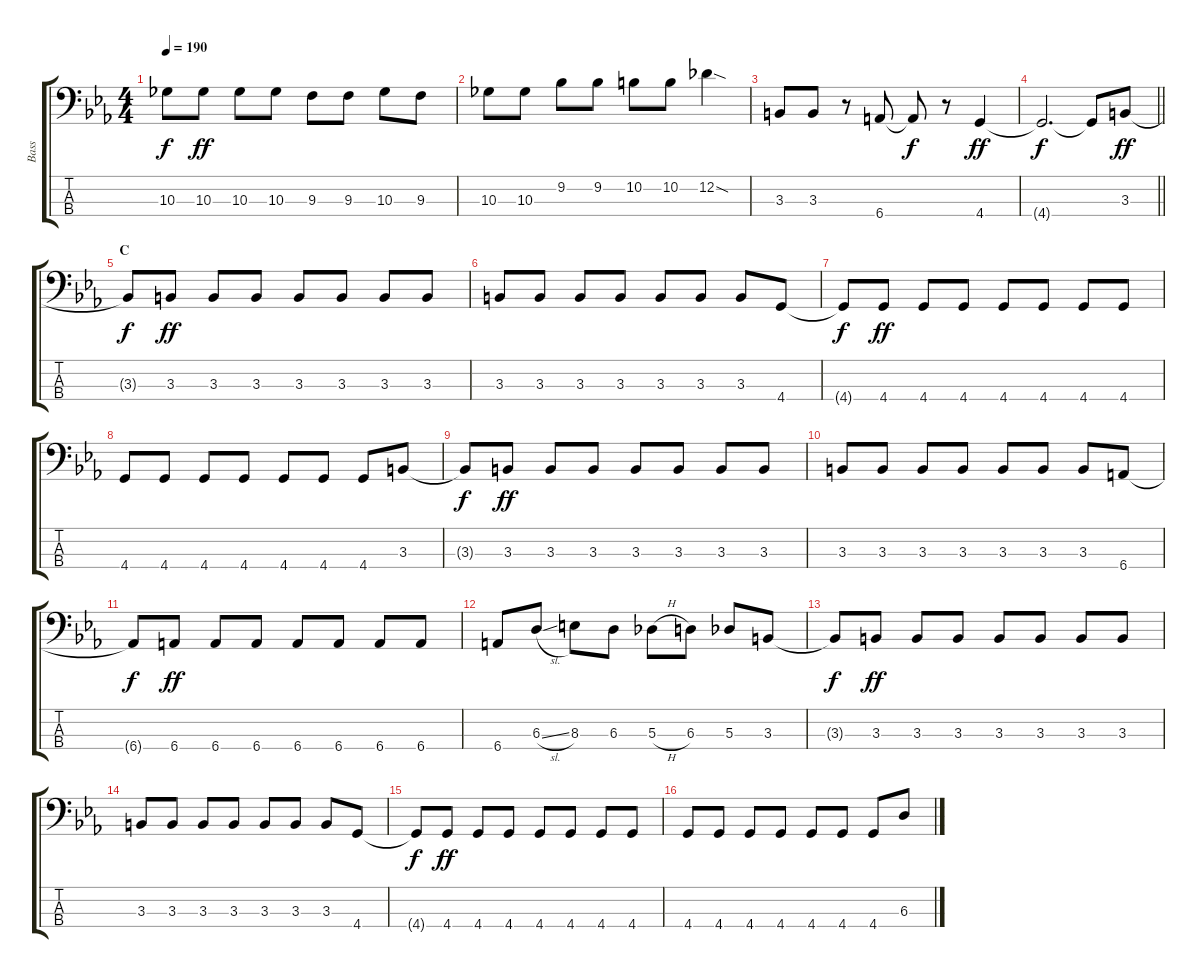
\track ("Bass" "Bass") {instrument electricbasspick}
\staff {score tabs}
\tuning (Gb2 Db2 Ab1 Eb1) {hide}
\ts (4 4)
\tempo 190
\clef f4
\ks eb
10.3{t}.8{dy f} 10.3.8{dy ff} 10.3.8 10.3.8 9.3.8 9.3.8 10.3.8 9.3.8 |
10.3.8 10.3.8 9.2.8 9.2.8 10.2.8 10.2.8 12.2{sod}.4 |
3.3.8 3.3.8 r.8 6.4.8 6.4{t}.8{dy f} r.8 4.4.4{dy ff} |
\barLineRight lightlight
4.4{t}.2{d dy f} 4.4{t}.8 3.3.8{dy ff} |
\section ("" "C")
3.3{t}.8{dy f} 3.3.8{dy ff} 3.3.8 3.3.8 3.3.8 3.3.8 3.3.8 3.3.8 |
3.3.8 3.3.8 3.3.8 3.3.8 3.3.8 3.3.8 3.3.8 4.4.8 |
4.4{t}.8{dy f} 4.4.8{dy ff} 4.4.8 4.4.8 4.4.8 4.4.8 4.4.8 4.4.8 |
4.4.8 4.4.8 4.4.8 4.4.8 4.4.8 4.4.8 4.4.8 3.3.8 |
3.3{t}.8{dy f} 3.3.8{dy ff} 3.3.8 3.3.8 3.3.8 3.3.8 3.3.8 3.3.8 |
3.3.8 3.3.8 3.3.8 3.3.8 3.3.8 3.3.8 3.3.8 6.4.8 |
6.4{t}.8{dy f} 6.4.8{dy ff} 6.4.8 6.4.8 6.4.8 6.4.8 6.4.8 6.4.8 |
6.4.8 6.3{sl}.8 8.3.8 6.3.8 5.3{h}.8 6.3.8 5.3.8 3.3.8 |
3.3{t}.8{dy f} 3.3.8{dy ff} 3.3.8 3.3.8 3.3.8 3.3.8 3.3.8 3.3.8 |
3.3.8 3.3.8 3.3.8 3.3.8 3.3.8 3.3.8 3.3.8 4.4.8 |
4.4{t}.8{dy f} 4.4.8{dy ff} 4.4.8 4.4.8 4.4.8 4.4.8 4.4.8 4.4.8 |
4.4.8 4.4.8 4.4.8 4.4.8 4.4.8 4.4.8 4.4.8 6.3.8
